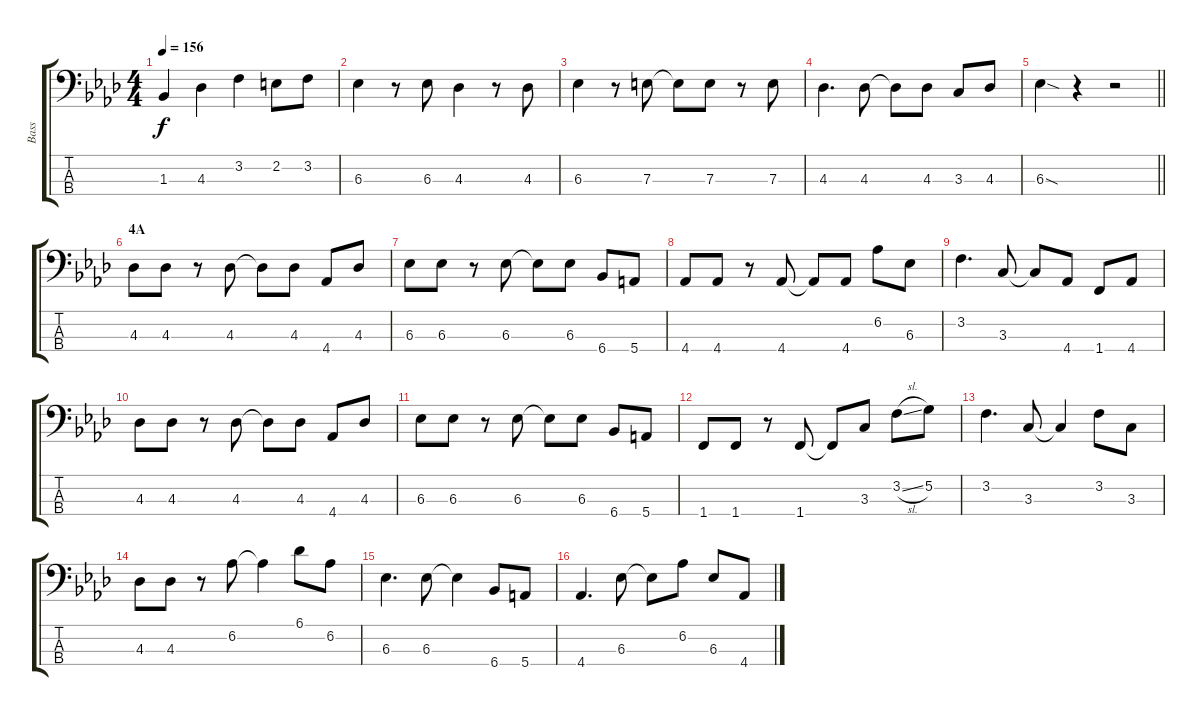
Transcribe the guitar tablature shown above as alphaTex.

\track ("Bass" "Bass") {instrument electricbasspick}
\staff {score tabs}
\tuning (G2 D2 A1 E1) {hide}
\ts (4 4)
\tempo 156
\clef f4
\ks ab
1.3.4{dy f} 4.3.4 3.2.4 2.2.8 3.2.8 |
6.3.4 r.8 6.3.8 4.3.4 r.8 4.3.8 |
6.3.4 r.8 7.3.8 7.3{t}.8 7.3.8 r.8 7.3.8 |
4.3.4{d} 4.3.8 4.3{t}.8 4.3.8 3.3.8 4.3.8 |
\barLineRight lightlight
6.3{sod}.4 r.4 r.2 |
\section ("" "4A")
4.3.8 4.3.8 r.8 4.3.8 4.3{t}.8 4.3.8 4.4.8 4.3.8 |
6.3.8 6.3.8 r.8 6.3.8 6.3{t}.8 6.3.8 6.4.8 5.4.8 |
4.4.8 4.4.8 r.8 4.4.8 4.4{t}.8 4.4.8 6.2.8 6.3.8 |
3.2.4{d} 3.3.8 3.3{t}.8 4.4.8 1.4.8 4.4.8 |
4.3.8 4.3.8 r.8 4.3.8 4.3{t}.8 4.3.8 4.4.8 4.3.8 |
6.3.8 6.3.8 r.8 6.3.8 6.3{t}.8 6.3.8 6.4.8 5.4.8 |
1.4.8 1.4.8 r.8 1.4.8 1.4{t}.8 3.3.8 3.2{sl}.8 5.2.8 |
3.2.4{d} 3.3.8 3.3{t}.4 3.2.8 3.3.8 |
4.3.8 4.3.8 r.8 6.2.8 6.2{t}.4 6.1.8 6.2.8 |
6.3.4{d} 6.3.8 6.3{t}.4 6.4.8 5.4.8 |
4.4.4{d} 6.3.8 6.3{t}.8 6.2.8 6.3.8 4.4.8
